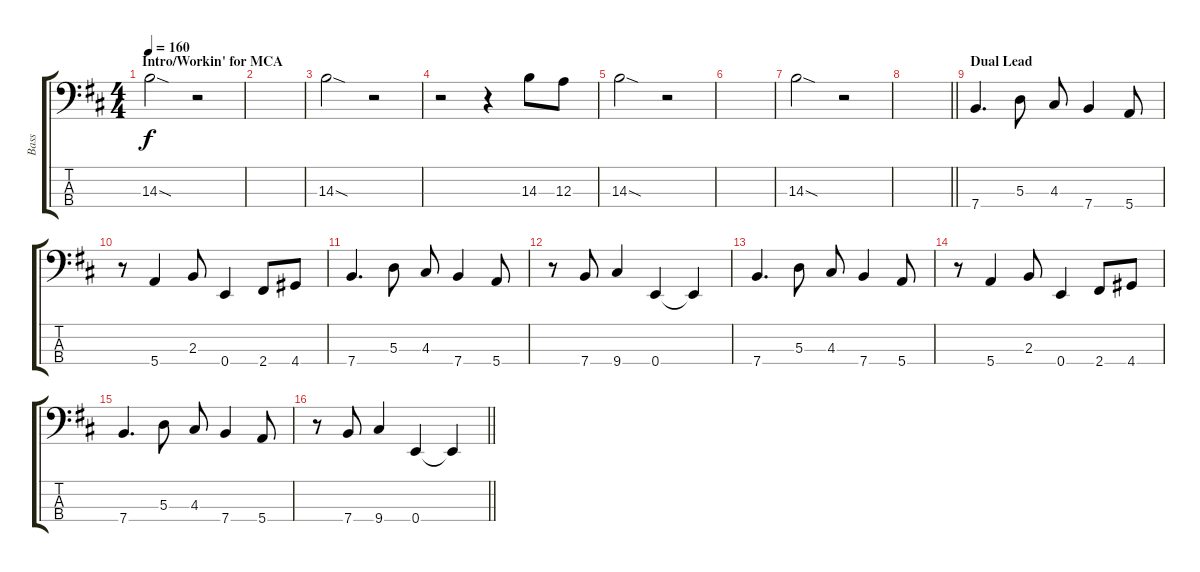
\track ("Bass" "Bass") {instrument electricbasspick}
\staff {score tabs}
\tuning (G2 D2 A1 E1) {hide}
\ts (4 4)
\section ("" "Intro/Workin' for MCA")
\tempo 160
\clef f4
\ks d
14.3{sod}.2{dy f instrument electricbasspick} r.2 |
|
14.3{sod}.2 r.2 |
r.2 r.4 14.3.8 12.3.8 |
14.3{sod}.2 r.2 |
|
14.3{sod}.2 r.2 |
\barLineRight lightlight
|
\section ("" "Dual Lead")
7.4.4{d} 5.3.8 4.3.8 7.4.4 5.4.8 |
r.8 5.4.4 2.3.8 0.4.4 2.4.8 4.4.8 |
7.4.4{d} 5.3.8 4.3.8 7.4.4 5.4.8 |
r.8 7.4.8 9.4.4 0.4.4 0.4{t}.4 |
7.4.4{d} 5.3.8 4.3.8 7.4.4 5.4.8 |
r.8 5.4.4 2.3.8 0.4.4 2.4.8 4.4.8 |
7.4.4{d} 5.3.8 4.3.8 7.4.4 5.4.8 |
\barLineRight lightlight
r.8 7.4.8 9.4.4 0.4.4 0.4{t}.4
